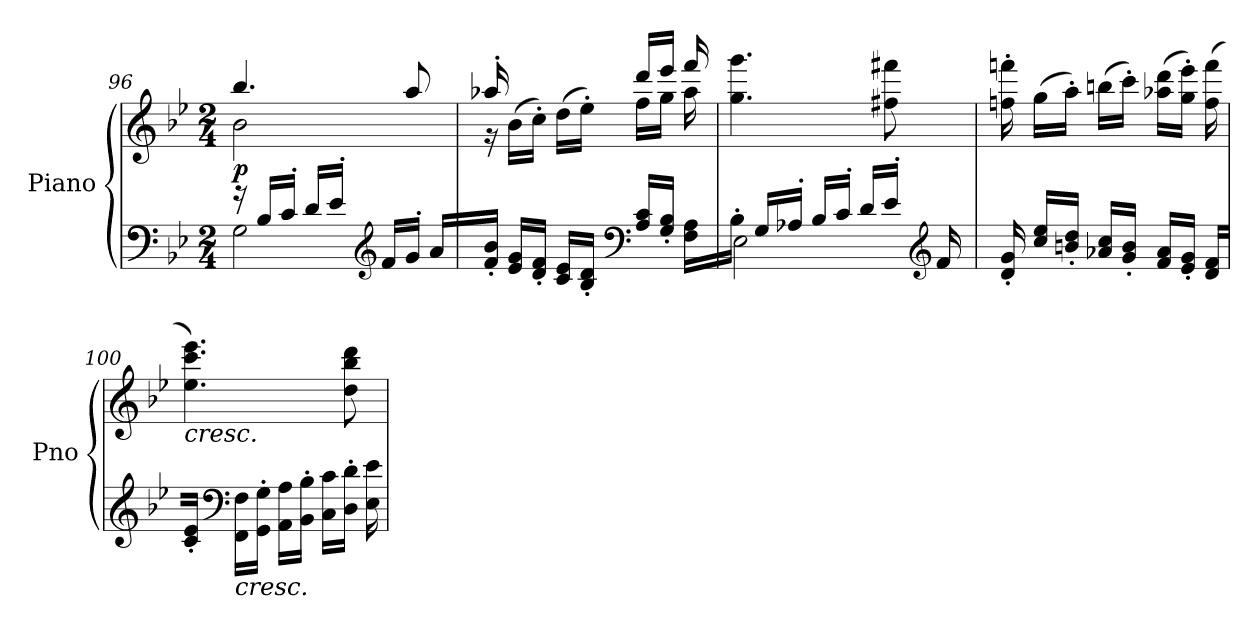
**kern	**kern	**dynam
*part1	*part1	*part1
*staff2	*staff1	*staff1/2
*I"Piano	*	*
*I'Pno	*	*
*clefF4	*clefG2	*
*k[b-e-]	*k[b-e-]	*
*M2/4	*M2/4	*
=96	=96	=96
*^	*^	*
!	!	!	!	!LO:DY:b
16r	2G\	4.bb-/	2b-\	p
16B-/LL	.	.	.	.
16c'/JJ	.	.	.	.
16d/LL	.	.	.	.
16e-'/JJ	.	.	.	.
*clefG2	*	*	*	*
16f/LL	.	.	.	.
16g'/JJ	.	8aa/	.	.
16a/LL	.	.	.	.
*v	*v	*	*	*
=97	=97	=97	=97
16f/' 16b-/'JJ	16aa-X'/	16r	.
16e-/ 16g/LL	8.ryy	(>16b-\LL	.
16d/' 16f/'JJ	.	16cc'\JJ)	.
16c/ 16e-/LL	.	(>16dd\LL	.
16B-/' 16d/'JJ	16ryy	16ee-'\JJ)	.
*clefF4	*	*	*
16A/ 16c/LL	16ddd/LL	16ff\LL	.
16G/' 16B-/'JJ	16eee-/JJ	16gg\JJ	.
16F\ 16A\LL	16fff/	16aa-\	.
*	*v	*v	*
=98	=98	=98
*^	*	*
16B-'\JJ	2E-\	4.gg\ 4.ggg\	.
16G/LL	.	.	.
16A-X'/JJ	.	.	.
16B-/LL	.	.	.
16c'/JJ	.	.	.
16d/LL	.	.	.
16e-'/JJ	.	8ff#X\ 8fff#X\	.
*clefG2	*	*	*
16f/	.	.	.
*v	*v	*	*
!!LO:LB:g=z
=99	=99	=99
16d/' 16g/'	16ffn\' 16fffn\'	.
16cc/ 16ee-/LL	(>16gg\LL	.
16bn/' 16dd/'JJ	16aa'\JJ)	.
16a-X/ 16cc/LL	(>16bbn\LL	.
16g/' 16b/'JJ	16ccc'\JJ)	.
16f/ 16a-/LL	(>16aa-X\ 16ddd\LL	.
16e-/' 16g/'JJ	16gg\' 16eee-\'JJ)	.
16d/ 16f/LL	(>16ff\ 16fff\	.
=100	=100	=100
!	!LO:TX:b:i:t=cresc.	!
16c/' 16e-/'JJ	4.ee-\ 4.ccc\ 4.eee-\)	.
*clefF4	*	*
!LO:TX:b:i:t=cresc.	!	!
16FF\ 16F\LL	.	.
16GG\' 16G\'JJ	.	.
16AA\ 16A\LL	.	.
16BB-\' 16B-\'JJ	.	.
16C\ 16c\LL	.	.
16D\' 16d\'JJ	8dd\ 8bb-\ 8ddd\	.
16E-\ 16e-\LL	.	.
=	=	=
*-	*-	*-
